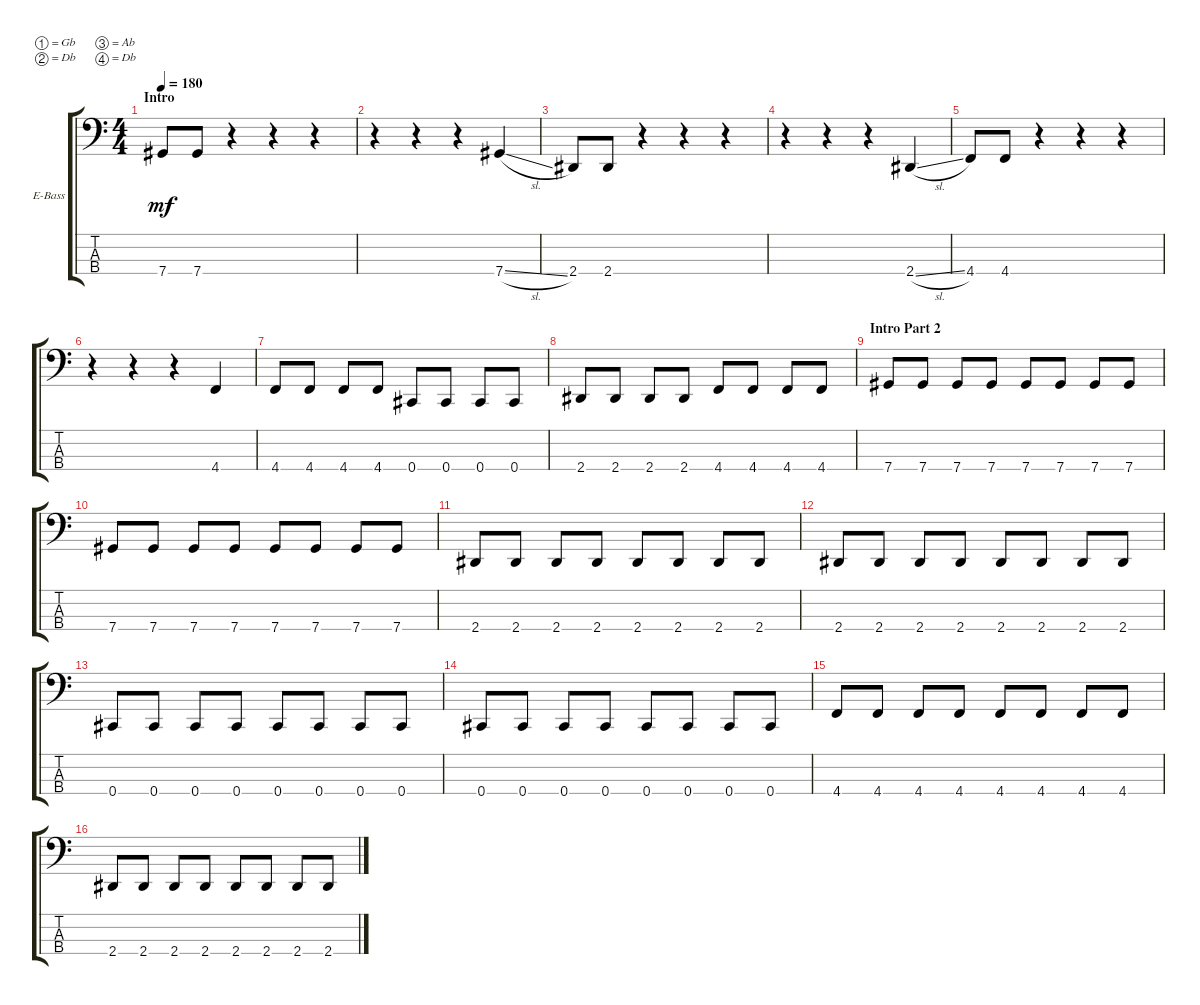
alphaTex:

\defaultSystemsLayout 4
\bracketExtendMode groupsimilarinstruments
\firstSystemTrackNameOrientation horizontal
\otherSystemsTrackNameOrientation horizontal
\track ("Bass" "E-Bass") {instrument electricbassfinger}
\staff {score tabs}
\tuning (Gb2 Db2 Ab1 Db1)
\ts (4 4)
\section ("" "Intro")
\tempo 180
\clef f4
\scale
0.485477
\ks c
7.4.8{dy mf instrument electricbassfinger} 7.4.8 r.4 r.4 r.4 |
\scale
0.257261 r.4 r.4 r.4 7.4{sl}.4 |
\scale
0.257261 2.4.8 2.4.8 r.4 r.4 r.4 |
\scale
0.333333 r.4 r.4 r.4 2.4{sl}.4 |
4.4.8 4.4.8 r.4 r.4 r.4 |
r.4 r.4 r.4 4.4.4 |
\scale
0.333333 4.4.8 4.4.8 4.4.8 4.4.8 0.4.8 0.4.8 0.4.8 0.4.8 |
\scale
0.333333 2.4.8 2.4.8 2.4.8 2.4.8 4.4.8 4.4.8 4.4.8 4.4.8 |
\section ("" "Intro Part 2")
\scale
0.333333 7.4.8 7.4.8 7.4.8 7.4.8 7.4.8 7.4.8 7.4.8 7.4.8 |
\scale
0.333333 7.4.8 7.4.8 7.4.8 7.4.8 7.4.8 7.4.8 7.4.8 7.4.8 |
\scale
0.333333 2.4.8 2.4.8 2.4.8 2.4.8 2.4.8 2.4.8 2.4.8 2.4.8 |
2.4.8 2.4.8 2.4.8 2.4.8 2.4.8 2.4.8 2.4.8 2.4.8 |
\scale
0.333333 0.4.8 0.4.8 0.4.8 0.4.8 0.4.8 0.4.8 0.4.8 0.4.8 |
\scale
0.333333 0.4.8 0.4.8 0.4.8 0.4.8 0.4.8 0.4.8 0.4.8 0.4.8 |
\scale
0.333333 4.4.8 4.4.8 4.4.8 4.4.8 4.4.8 4.4.8 4.4.8 4.4.8 |
\scale
0.333333 2.4.8 2.4.8 2.4.8 2.4.8 2.4.8 2.4.8 2.4.8 2.4.8
